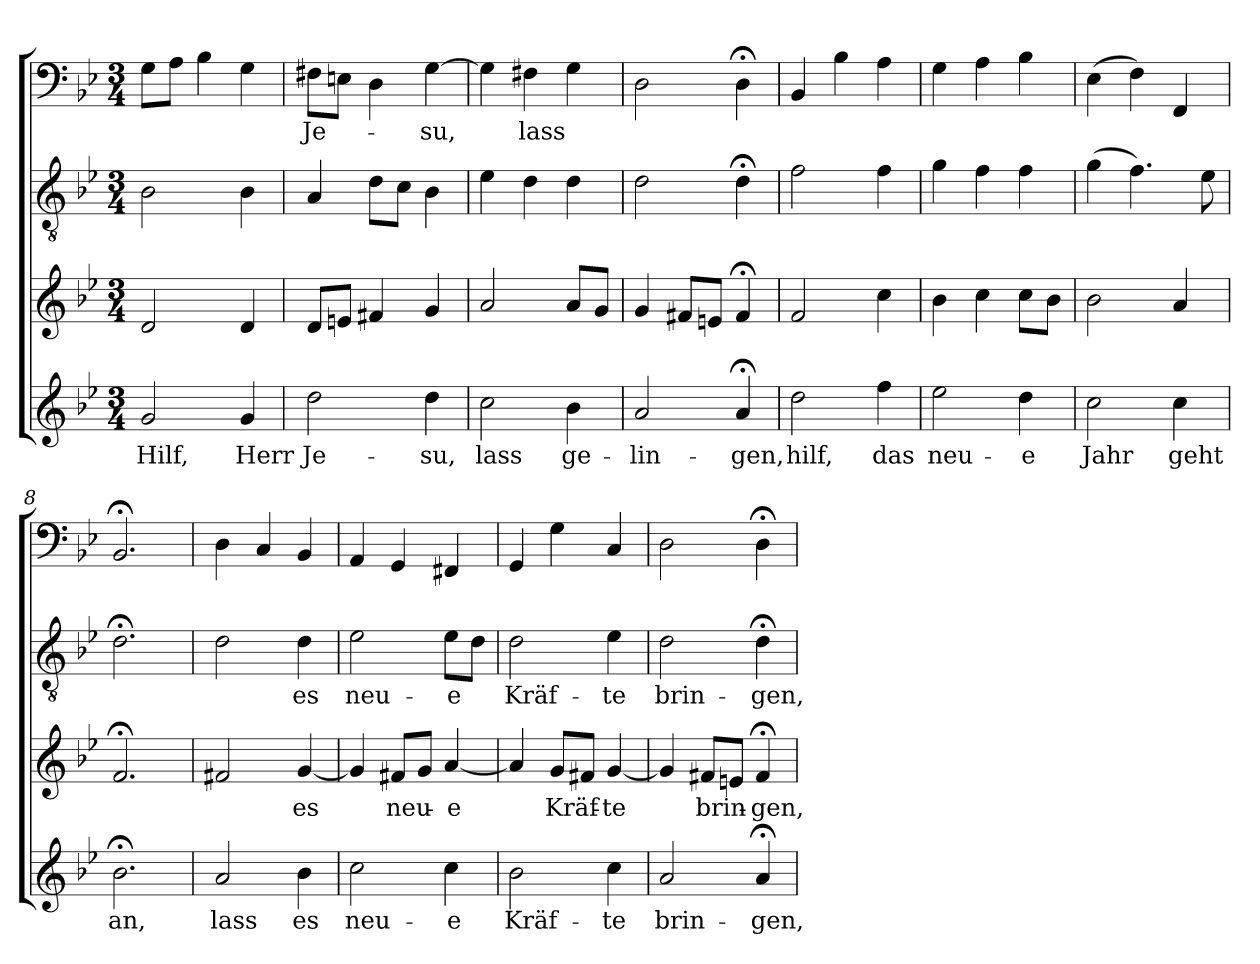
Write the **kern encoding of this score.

**kern	**text	**kern	**text	**kern	**text	**kern	**text
*part4	*part4	*part3	*part3	*part2	*part2	*part1	*part1
*staff4	*staff4	*staff3	*staff3	*staff2	*staff2	*staff1	*staff1
*clefG2	*	*clefG2	*	*clefGv2	*	*clefF4	*
*k[b-e-]	*	*k[b-e-]	*	*k[b-e-]	*	*k[b-e-]	*
*g:	*	*g:	*	*g:	*	*g:	*
*M3/4	*	*M3/4	*	*M3/4	*	*M3/4	*
=1	=1	=1	=1	=1	=1	=1	=1
2g/	Hilf,	2d/	.	2B-\	.	8G\L	.
.	.	.	.	.	.	8A\J	.
.	.	.	.	.	.	4B-\	.
4g/	Herr	4d/	.	4B-\	.	4G\	.
=2	=2	=2	=2	=2	=2	=2	=2
2dd\	Je-	8d/L	.	4A/	.	8F#X\L	Je-
.	.	8en/J	.	.	.	8En\J	.
.	.	4f#X/	.	8d\L	.	4D\	.
.	.	.	.	8c\J	.	.	.
4dd\	-su,	4g/	.	4B-\	.	[4G\	-su,
=3	=3	=3	=3	=3	=3	=3	=3
2cc\	lass	2a/	.	4e-\	.	4G\]	.
.	.	.	.	4d\	.	4F#X\	lass
4b-\	ge-	8a/L	.	4d\	.	4G\	.
.	.	8g/J	.	.	.	.	.
=4	=4	=4	=4	=4	=4	=4	=4
2a/	-lin-	4g/	.	2d\	.	2D\	.
.	.	8f#X/L	.	.	.	.	.
.	.	8en/J	.	.	.	.	.
4a;</	-gen,	4f#;</	.	4d;<\	.	4D;<\	.
=5	=5	=5	=5	=5	=5	=5	=5
2dd\	hilf,	2f/	.	2f\	.	4BB-/	.
.	.	.	.	.	.	4B-\	.
4ff\	das	4cc\	.	4f\	.	4A\	.
=6	=6	=6	=6	=6	=6	=6	=6
2ee-\	neu-	4b-\	.	4g\	.	4G\	.
.	.	4cc\	.	4f\	.	4A\	.
4dd\	-e	8cc\L	.	4f\	.	4B-\	.
.	.	8b-\J	.	.	.	.	.
=7	=7	=7	=7	=7	=7	=7	=7
2cc\	Jahr	2b-\	.	(4g\	.	(4E-\	.
.	.	.	.	4.f\)	.	4F\)	.
4cc\	geht	4a/	.	.	.	4FF/	.
.	.	.	.	8e-\	.	.	.
=8	=8	=8	=8	=8	=8	=8	=8
2.b-;<\	an,	2.f;</	.	2.d;<\	.	2.BB-;</	.
=9	=9	=9	=9	=9	=9	=9	=9
2a/	lass	2f#X/	.	2d\	.	4D\	.
.	.	.	.	.	.	4C/	.
4b-\	es	[4g/	es	4d\	es	4BB-/	.
=10	=10	=10	=10	=10	=10	=10	=10
2cc\	neu-	4g/]	.	2e-\	neu-	4AA/	.
.	.	8f#X/L	neu-	.	.	4GG/	.
.	.	8g/J	.	.	.	.	.
4cc\	-e	[4a/	-e	8e-\L	-e	4FF#X/	.
.	.	.	.	8d\J	.	.	.
=11	=11	=11	=11	=11	=11	=11	=11
2b-\	Kräf-	4a/]	.	2d\	Kräf-	4GG/	.
.	.	8g/L	Kräf-	.	.	4G\	.
.	.	8f#X/J	.	.	.	.	.
4cc\	-te	[4g/	-te	4e-\	-te	4C/	.
=12	=12	=12	=12	=12	=12	=12	=12
2a/	brin-	4g/]	.	2d\	brin-	2D\	.
.	.	8f#X/L	brin-	.	.	.	.
.	.	8en/J	.	.	.	.	.
4a;</	-gen,	4f#;</	-gen,	4d;<\	-gen,	4D;<\	.
=	=	=	=	=	=	=	=
*-	*-	*-	*-	*-	*-	*-	*-
